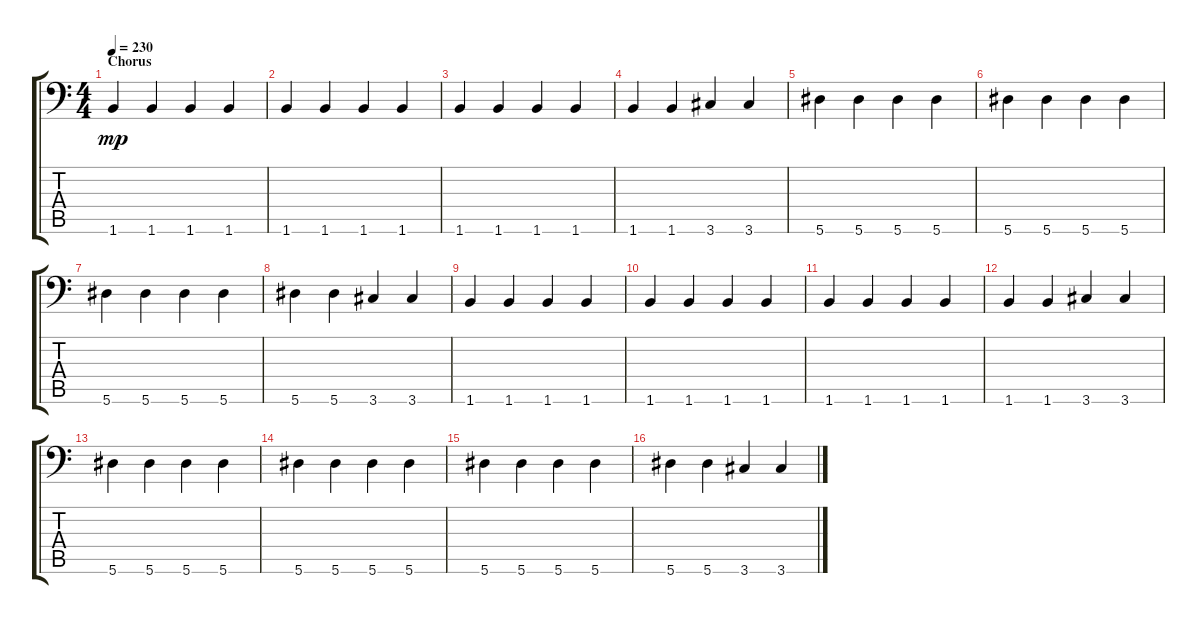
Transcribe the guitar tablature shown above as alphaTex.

\track "" {instrument distortionguitar}
\staff {score tabs}
\tuning (Bb3 F3 Db3 Ab2 Eb2 Bb1) {hide}
\ts (4 4)
\section ("" "Chorus")
\tempo 230
\clef f4
\ks c
1.6.4{dy mp} 1.6.4 1.6.4 1.6.4 |
1.6.4 1.6.4 1.6.4 1.6.4 |
1.6.4 1.6.4 1.6.4 1.6.4 |
1.6.4 1.6.4 3.6.4 3.6.4 |
5.6.4 5.6.4 5.6.4 5.6.4 |
5.6.4 5.6.4 5.6.4 5.6.4 |
5.6.4 5.6.4 5.6.4 5.6.4 |
5.6.4 5.6.4 3.6.4 3.6.4 |
1.6.4 1.6.4 1.6.4 1.6.4 |
1.6.4 1.6.4 1.6.4 1.6.4 |
1.6.4 1.6.4 1.6.4 1.6.4 |
1.6.4 1.6.4 3.6.4 3.6.4 |
5.6.4 5.6.4 5.6.4 5.6.4 |
5.6.4 5.6.4 5.6.4 5.6.4 |
5.6.4 5.6.4 5.6.4 5.6.4 |
5.6.4 5.6.4 3.6.4 3.6.4
